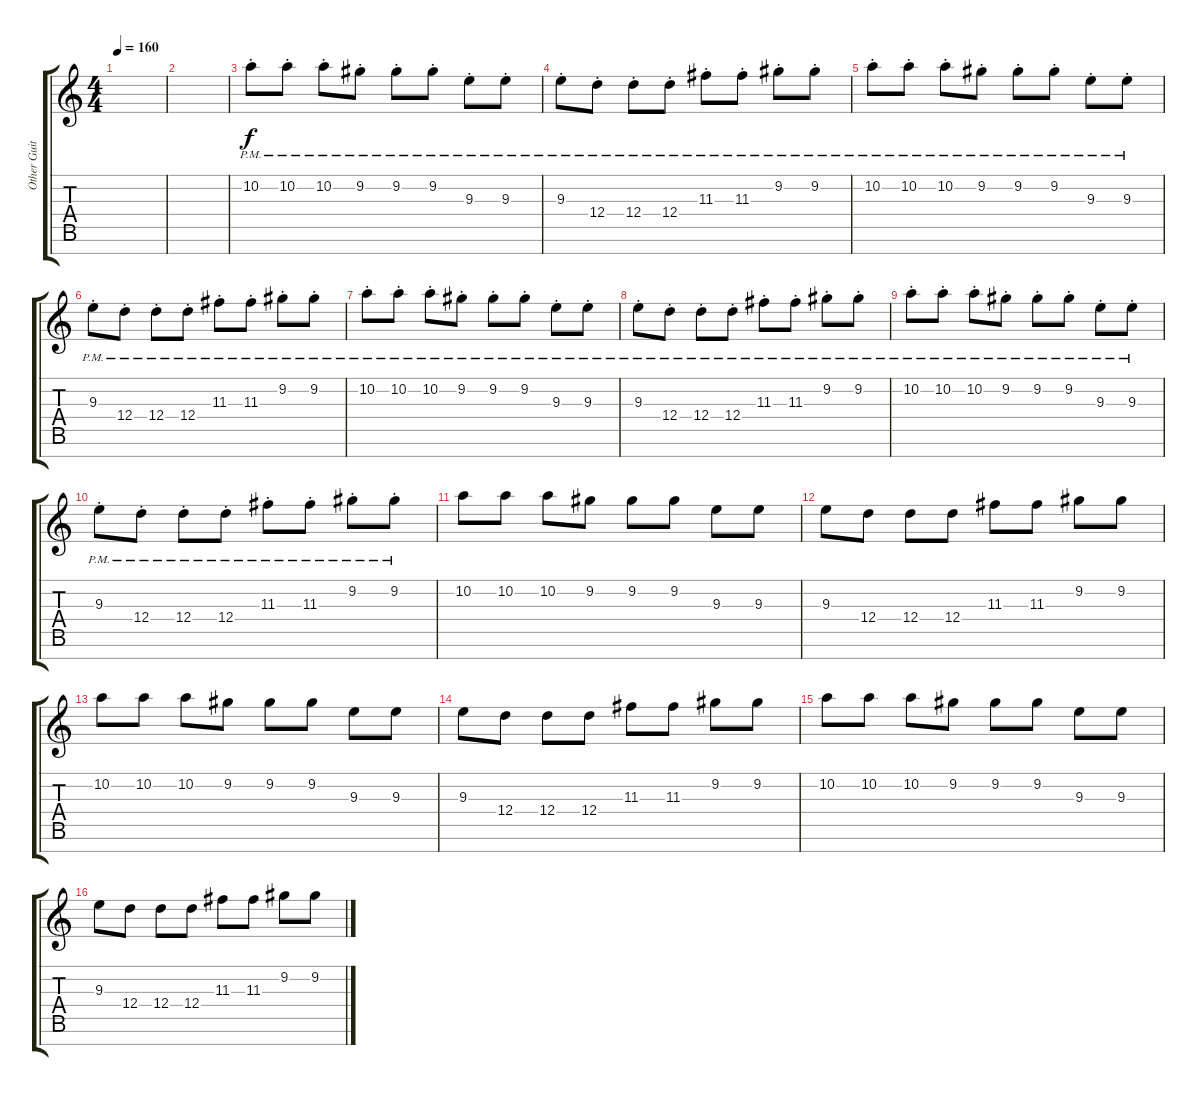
\track ("Other Guitar" "Other Guit") {instrument distortionguitar}
\staff {score tabs}
\tuning (E4 B3 G3 D3 A2 E2 B1) {hide}
\ts (4 4)
\tempo 160
\clef g2
\ks c
|
|
10.2{pm st}.8 10.2{pm st}.8 10.2{pm st}.8 9.2{pm st}.8 9.2{pm st}.8 9.2{pm st}.8 9.3{pm st}.8 9.3{pm st}.8 |
9.3{pm st}.8 12.4{pm st}.8 12.4{pm st}.8 12.4{pm st}.8 11.3{pm st}.8 11.3{pm st}.8 9.2{pm st}.8 9.2{pm st}.8 |
10.2{pm st}.8 10.2{pm st}.8 10.2{pm st}.8 9.2{pm st}.8 9.2{pm st}.8 9.2{pm st}.8 9.3{pm st}.8 9.3{pm st}.8 |
9.3{pm st}.8 12.4{pm st}.8 12.4{pm st}.8 12.4{pm st}.8 11.3{pm st}.8 11.3{pm st}.8 9.2{pm st}.8 9.2{pm st}.8 |
10.2{pm st}.8 10.2{pm st}.8 10.2{pm st}.8 9.2{pm st}.8 9.2{pm st}.8 9.2{pm st}.8 9.3{pm st}.8 9.3{pm st}.8 |
9.3{pm st}.8 12.4{pm st}.8 12.4{pm st}.8 12.4{pm st}.8 11.3{pm st}.8 11.3{pm st}.8 9.2{pm st}.8 9.2{pm st}.8 |
10.2{pm st}.8 10.2{pm st}.8 10.2{pm st}.8 9.2{pm st}.8 9.2{pm st}.8 9.2{pm st}.8 9.3{pm st}.8 9.3{pm st}.8 |
9.3{pm st}.8 12.4{pm st}.8 12.4{pm st}.8 12.4{pm st}.8 11.3{pm st}.8 11.3{pm st}.8 9.2{pm st}.8 9.2{pm st}.8 |
10.2.8 10.2.8 10.2.8 9.2.8 9.2.8 9.2.8 9.3.8 9.3.8 |
9.3.8 12.4.8 12.4.8 12.4.8 11.3.8 11.3.8 9.2.8 9.2.8 |
10.2.8 10.2.8 10.2.8 9.2.8 9.2.8 9.2.8 9.3.8 9.3.8 |
9.3.8 12.4.8 12.4.8 12.4.8 11.3.8 11.3.8 9.2.8 9.2.8 |
10.2.8 10.2.8 10.2.8 9.2.8 9.2.8 9.2.8 9.3.8 9.3.8 |
9.3.8 12.4.8 12.4.8 12.4.8 11.3.8 11.3.8 9.2.8 9.2.8
